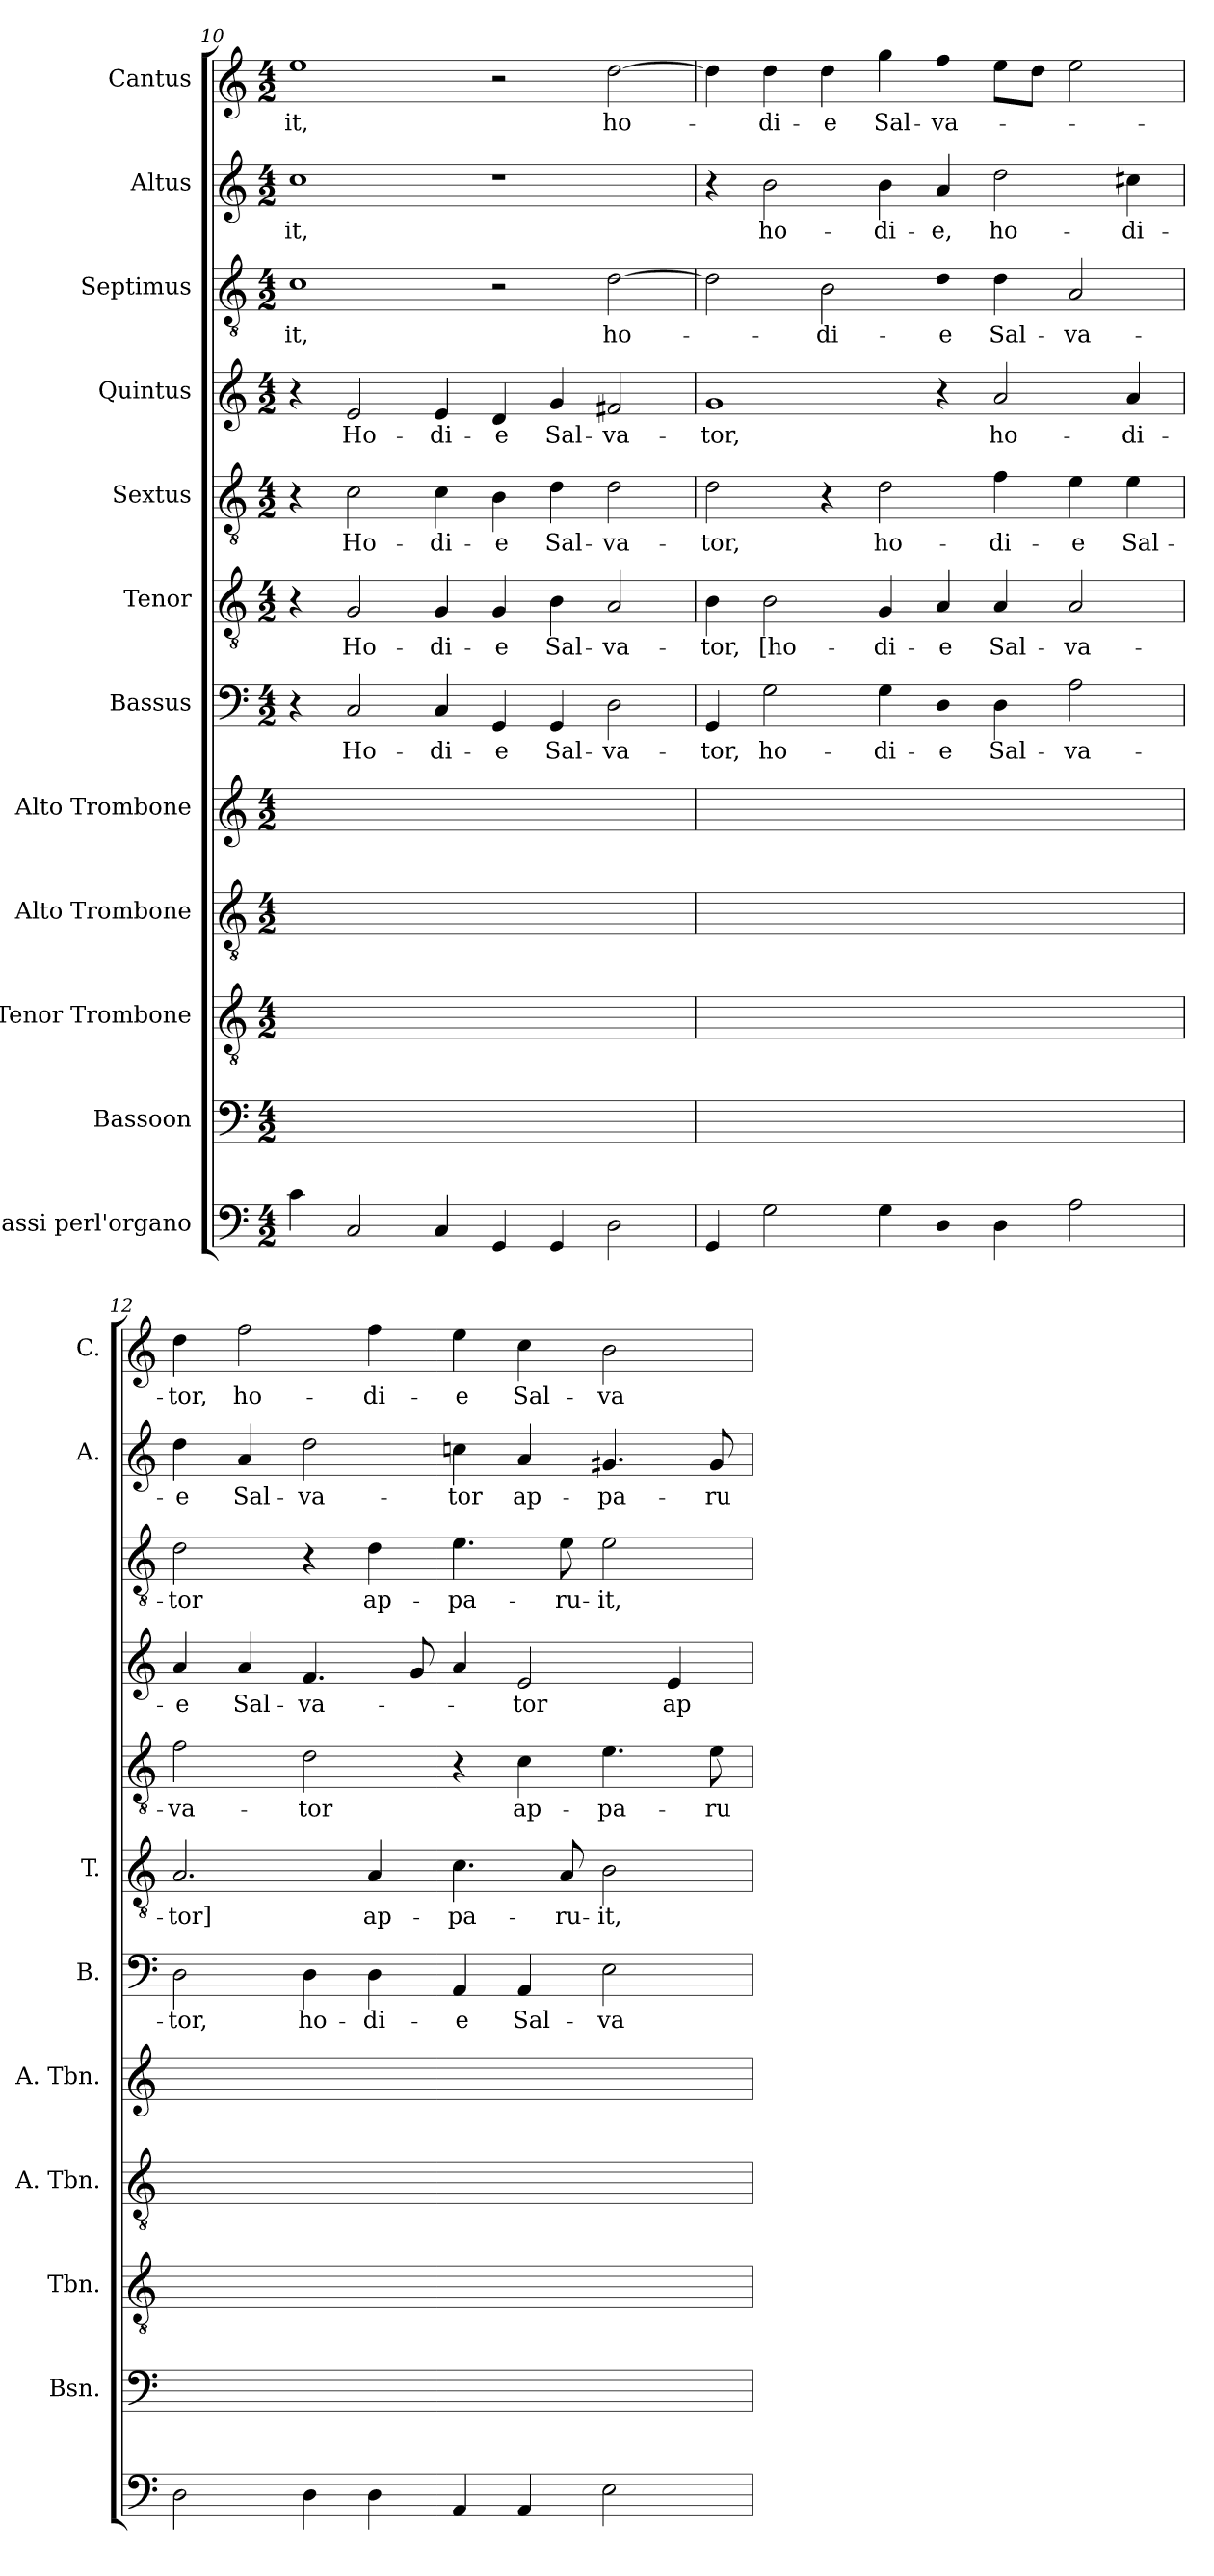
**kern	**kern	**text	**kern	**text	**kern	**text	**kern	**text	**kern	**text	**kern	**text	**kern	**text	**kern	**text	**kern	**text	**kern	**text	**kern	**text
*part12	*part11	*part11	*part10	*part10	*part9	*part9	*part8	*part8	*part7	*part7	*part6	*part6	*part5	*part5	*part4	*part4	*part3	*part3	*part2	*part2	*part1	*part1
*staff12	*staff11	*staff11	*staff10	*staff10	*staff9	*staff9	*staff8	*staff8	*staff7	*staff7	*staff6	*staff6	*staff5	*staff5	*staff4	*staff4	*staff3	*staff3	*staff2	*staff2	*staff1	*staff1
*I"Bassi perl'organo	*I"Bassoon	*	*I"Tenor Trombone	*	*I"Alto Trombone	*	*I"Alto Trombone	*	*I"Bassus	*	*I"Tenor	*	*I"Sextus	*	*I"Quintus	*	*I"Septimus	*	*I"Altus	*	*I"Cantus	*
*	*I'Bsn.	*	*I'Tbn.	*	*I'A. Tbn.	*	*I'A. Tbn.	*	*I'B.	*	*I'T.	*	*	*	*	*	*	*	*I'A.	*	*I'C.	*
!!LO:LB:g=z
*clefF4	*clefF4	*	*clefGv2	*	*clefGv2	*	*clefG2	*	*clefF4	*	*clefGv2	*	*clefGv2	*	*clefG2	*	*clefGv2	*	*clefG2	*	*clefG2	*
*	*	*	*	*	*	*	*	*	*	*	*ITrd7c12	*	*ITrd7c12	*	*	*	*ITrd7c12	*	*	*	*	*
*k[]	*k[]	*	*k[]	*	*k[]	*	*k[]	*	*k[]	*	*k[]	*	*k[]	*	*k[]	*	*k[]	*	*k[]	*	*k[]	*
*a:	*a:	*	*a:	*	*a:	*	*a:	*	*a:	*	*a:	*	*a:	*	*a:	*	*a:	*	*a:	*	*a:	*
*M4/2	*M4/2	*	*M4/2	*	*M4/2	*	*M4/2	*	*M4/2	*	*M4/2	*	*M4/2	*	*M4/2	*	*M4/2	*	*M4/2	*	*M4/2	*
=10	=10	=10	=10	=10	=10	=10	=10	=10	=10	=10	=10	=10	=10	=10	=10	=10	=10	=10	=10	=10	=10	=10
!	!	!	!	!	!	!	!	!	!	!	!	!	!	!	!	!	!	!LO:LY:b	!	!LO:LY:b	!	!LO:LY:b
4c\	4ryy	.	4ryy	.	4ryy	.	4ryy	.	4r	.	4r	.	4r	.	4r	.	1C	-it,	1cc	-it,	1ee	-it,
!	!	!	!	!	!	!	!	!	!	!LO:LY:b	!	!LO:LY:b	!	!LO:LY:b	!	!LO:LY:b	!	!	!	!	!	!
2C/	2C/yy	Ho-	2GG/yy	Ho-	2C/yy	Ho-	2e/yy	Ho-	2C/	Ho-	2GG/	Ho-	2C\	Ho-	2e/	Ho-	.	.	.	.	.	.
!	!	!	!	!	!	!	!	!	!	!LO:LY:b	!	!LO:LY:b	!	!LO:LY:b	!	!LO:LY:b	!	!	!	!	!	!
4C/	4C/yy	-di-	4GG/yy	-di-	4C/yy	-di-	4e/yy	-di-	4C/	-di-	4GG/	-di-	4C\	-di-	4e/	-di-	.	.	.	.	.	.
!	!	!	!	!	!	!	!	!	!	!LO:LY:b	!	!LO:LY:b	!	!LO:LY:b	!	!LO:LY:b	!	!	!	!	!	!
4GG/	4GG/yy	-e	4GG/yy	-e	4BB/yy	-e	4d/yy	-e	4GG/	-e	4GG/	-e	4BB\	-e	4d/	-e	2r	.	1r	.	2r	.
!	!	!	!	!	!	!	!	!	!	!LO:LY:b	!	!LO:LY:b	!	!LO:LY:b	!	!LO:LY:b	!	!	!	!	!	!
4GG/	4GG/yy	Sal-	4BB/yy	Sal-	4D/yy	Sal-	4g/yy	Sal-	4GG/	Sal-	4BB\	Sal-	4D\	Sal-	4g/	Sal-	.	.	.	.	.	.
!	!	!	!	!	!	!	!	!	!	!LO:LY:b	!	!LO:LY:b	!	!LO:LY:b	!	!LO:LY:b	!	!LO:LY:b	!	!	!	!LO:LY:b
2D\	2D\yy	-va-	2AA/yy	-va-	2D/yy	-va-	2f#/yy	-va-	2D\	-va-	2AA/	-va-	2D\	-va-	2f#X/	-va-	[>2D\	ho-	.	.	[>2dd\	ho-
=11	=11	=11	=11	=11	=11	=11	=11	=11	=11	=11	=11	=11	=11	=11	=11	=11	=11	=11	=11	=11	=11	=11
!	!	!	!	!	!	!	!	!	!	!LO:LY:b	!	!LO:LY:b	!	!LO:LY:b	!	!LO:LY:b	!	!	!	!	!	!
4GG/	4GG/yy	-tor,	4BB/yy	-tor,	2D/yy	-tor,	1gyy	-tor,	4GG/	-tor,	4BB\	-tor,	2D\	-tor,	1g	-tor,	2D\]	.	4r	.	4dd\]	.
!	!	!	!	!	!	!	!	!	!	!LO:LY:b	!	!LO:LY:b	!	!	!	!	!	!	!	!LO:LY:b	!	!LO:LY:b
2G\	2G\yy	ho-	2BB/yy	[ho-	.	.	.	.	2G\	ho-	2BB\	[ho-	.	.	.	.	.	.	2b\	ho-	4dd\	-di-
!	!	!	!	!	!	!	!	!	!	!	!	!	!	!	!	!	!	!LO:LY:b	!	!	!	!LO:LY:b
.	.	.	.	.	4ryy	.	.	.	.	.	.	.	4r	.	.	.	2BB\	-di-	.	.	4dd\	-e
!	!	!	!	!	!	!	!	!	!	!LO:LY:b	!	!LO:LY:b	!	!LO:LY:b	!	!	!	!	!	!LO:LY:b	!	!LO:LY:b
4G\	4G\yy	-di-	4GG/yy	-di-	2D/yy	ho-	.	.	4G\	-di-	4GG/	-di-	2D\	ho-	.	.	.	.	4b\	-di-	4gg\	Sal-
!	!	!	!	!	!	!	!	!	!	!LO:LY:b	!	!LO:LY:b	!	!	!	!	!	!LO:LY:b	!	!LO:LY:b	!	!LO:LY:b
4D\	4D\yy	-e	4AA/yy	-e	.	.	4ryy	.	4D\	-e	4AA/	-e	.	.	4r	.	4D\	-e	4a/	-e,	4ff\	-va-
!	!	!	!	!	!	!	!	!	!	!LO:LY:b	!	!LO:LY:b	!	!LO:LY:b	!	!LO:LY:b	!	!LO:LY:b	!	!LO:LY:b	!	!
4D\	4D\yy	Sal-	4AA/yy	Sal-	4F/yy	-di-	2a/yy	ho-	4D\	Sal-	4AA/	Sal-	4F\	-di-	2a/	ho-	4D\	Sal-	2dd\	ho-	8ee\L	.
.	.	.	.	.	.	.	.	.	.	.	.	.	.	.	.	.	.	.	.	.	8dd\J	.
!	!	!	!	!	!	!	!	!	!	!LO:LY:b	!	!LO:LY:b	!	!LO:LY:b	!	!	!	!LO:LY:b	!	!	!	!
2A\	2A\yy	-va-	2AA/yy	-va-	4E/yy	-e	.	.	2A\	-va-	2AA/	-va-	4E\	-e	.	.	2AA/	-va-	.	.	2ee\	.
!	!	!	!	!	!	!	!	!	!	!	!	!	!	!LO:LY:b	!	!LO:LY:b	!	!	!	!LO:LY:b	!	!
.	.	.	.	.	4E/yy	Sal-	4a/yy	-di-	.	.	.	.	4E\	Sal-	4a/	-di-	.	.	4cc#X\	-di-	.	.
=12	=12	=12	=12	=12	=12	=12	=12	=12	=12	=12	=12	=12	=12	=12	=12	=12	=12	=12	=12	=12	=12	=12
!	!	!	!	!	!	!	!	!	!	!LO:LY:b	!	!LO:LY:b	!	!LO:LY:b	!	!LO:LY:b	!	!LO:LY:b	!	!LO:LY:b	!	!LO:LY:b
2D\	2D\yy	-tor,	2.AA/yy	-tor]	2F/yy	-va-	4a/yy	-e	2D\	-tor,	2.AA/	-tor]	2F\	-va-	4a/	-e	2D\	-tor	4dd\	-e	4dd\	-tor,
!	!	!	!	!	!	!	!	!	!	!	!	!	!	!	!	!LO:LY:b	!	!	!	!LO:LY:b	!	!LO:LY:b
.	.	.	.	.	.	.	4a/yy	Sal-	.	.	.	.	.	.	4a/	Sal-	.	.	4a/	Sal-	2ff\	ho-
!	!	!	!	!	!	!	!	!	!	!LO:LY:b	!	!	!	!LO:LY:b	!	!LO:LY:b	!	!	!	!LO:LY:b	!	!
4D\	4D\yy	ho-	.	.	2D/yy	-tor	4.f/yy	-va-	4D\	ho-	.	.	2D\	-tor	4.f/	-va-	4r	.	2dd\	-va-	.	.
!	!	!	!	!	!	!	!	!	!	!LO:LY:b	!	!LO:LY:b	!	!	!	!	!	!LO:LY:b	!	!	!	!LO:LY:b
4D\	4D\yy	-di-	4AA/yy	ap-	.	.	.	.	4D\	-di-	4AA/	ap-	.	.	.	.	4D\	ap-	.	.	4ff\	-di-
.	.	.	.	.	.	.	8g/yy	.	.	.	.	.	.	.	8g/	.	.	.	.	.	.	.
!	!	!	!	!	!	!	!	!	!	!LO:LY:b	!	!LO:LY:b	!	!	!	!	!	!LO:LY:b	!	!LO:LY:b	!	!LO:LY:b
4AA/	4AA/yy	-e	4.C/yy	-pa-	4ryy	.	4a/yy	.	4AA/	-e	4.C\	-pa-	4r	.	4a/	.	4.E\	-pa-	4ccn\	-tor	4ee\	-e
!	!	!	!	!	!	!	!	!	!	!LO:LY:b	!	!	!	!LO:LY:b	!	!LO:LY:b	!	!	!	!LO:LY:b	!	!LO:LY:b
4AA/	4AA/yy	Sal-	.	.	4C/yy	ap-	2e/yy	-tor	4AA/	Sal-	.	.	4C\	ap-	2e/	-tor	.	.	4a/	ap-	4cc\	Sal-
!	!	!	!	!	!	!	!	!	!	!	!	!LO:LY:b	!	!	!	!	!	!LO:LY:b	!	!	!	!
.	.	.	8AA/yy	-ru-	.	.	.	.	.	.	8AA/	-ru-	.	.	.	.	8E\	-ru-	.	.	.	.
!	!	!	!	!	!	!	!	!	!	!LO:LY:b	!	!LO:LY:b	!	!LO:LY:b	!	!	!	!LO:LY:b	!	!LO:LY:b	!	!LO:LY:b
2E\	2E\yy	-va-	2BB/yy	-it,	4.E/yy	-pa-	.	.	2E\	-va-	2BB\	-it,	4.E\	-pa-	.	.	2E\	-it,	4.g#X/	-pa-	2b\	-va-
!	!	!	!	!	!	!	!	!	!	!	!	!	!	!	!	!LO:LY:b	!	!	!	!	!	!
.	.	.	.	.	.	.	4e/yy	ap-	.	.	.	.	.	.	4e/	ap-	.	.	.	.	.	.
!	!	!	!	!	!	!	!	!	!	!	!	!	!	!LO:LY:b	!	!	!	!	!	!LO:LY:b	!	!
.	.	.	.	.	8E/yy	-ru-	.	.	.	.	.	.	8E\	-ru-	.	.	.	.	8g#/	-ru-	.	.
=	=	=	=	=	=	=	=	=	=	=	=	=	=	=	=	=	=	=	=	=	=	=
*-	*-	*-	*-	*-	*-	*-	*-	*-	*-	*-	*-	*-	*-	*-	*-	*-	*-	*-	*-	*-	*-	*-
